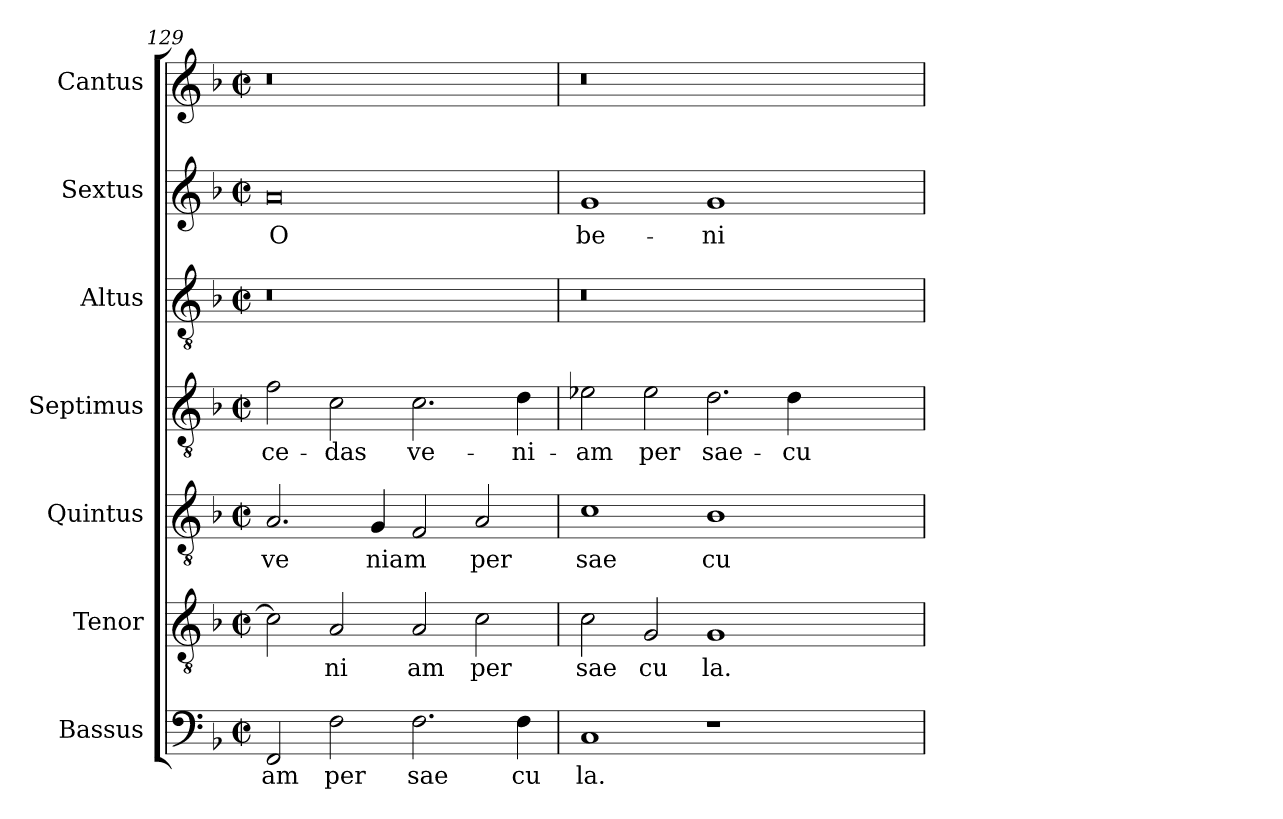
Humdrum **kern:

**kern	**text	**kern	**text	**kern	**text	**kern	**text	**kern	**kern	**text	**kern
*part7	*part7	*part6	*part6	*part5	*part5	*part4	*part4	*part3	*part2	*part2	*part1
*staff7	*staff7	*staff6	*staff6	*staff5	*staff5	*staff4	*staff4	*staff3	*staff2	*staff2	*staff1
*I"Bassus	*	*I"Tenor	*	*I"Quintus	*	*I"Septimus	*	*I"Altus	*I"Sextus	*	*I"Cantus
*clefF4	*	*clefGv2	*	*clefGv2	*	*clefGv2	*	*clefGv2	*clefG2	*	*clefG2
*k[b-]	*	*k[b-]	*	*k[b-]	*	*k[b-]	*	*k[b-]	*k[b-]	*	*k[b-]
*F:	*	*F:	*	*F:	*	*F:	*	*F:	*F:	*	*F:
*M2/2	*	*M2/2	*	*M2/2	*	*M2/2	*	*M2/2	*M2/2	*	*M2/2
*met(c|)	*	*met(c|)	*	*met(c|)	*	*met(c|)	*	*met(c|)	*met(c|)	*	*met(c|)
=129	=129	=129	=129	=129	=129	=129	=129	=129	=129	=129	=129
!	!LO:LY:b:cj	!	!	!	!LO:LY:b:cj	!	!LO:LY:b:cj	!	!	!LO:LY:b:cj	!
2FF/	am	2c\]	.	2.A/	ve	2f\	-ce-	0r	0a	O	0r
!	!LO:LY:b:cj	!	!LO:LY:b:cj	!	!	!	!LO:LY:b:cj	!	!	!	!
2F\	per	2A/	ni	.	.	2c\	-das	.	.	.	.
!	!	!	!	!	!LO:LY:b	!	!	!	!	!	!
.	.	.	.	4G/	niam	.	.	.	.	.	.
!	!LO:LY:b:cj	!	!LO:LY:b:cj	!	!	!	!LO:LY:b:cj	!	!	!	!
2.F\	sae	2A/	am	2F/	.	2.c\	ve-	.	.	.	.
!	!	!	!LO:LY:b:cj	!	!LO:LY:b:cj	!	!	!	!	!	!
.	.	2c\	per	2A/	per	.	.	.	.	.	.
!	!LO:LY:b:cj	!	!	!	!	!	!LO:LY:b:cj	!	!	!	!
4F\	cu	.	.	.	.	4d\	-ni-	.	.	.	.
=130	=130	=130	=130	=130	=130	=130	=130	=130	=130	=130	=130
!	!LO:LY:b:cj	!	!LO:LY:b:cj	!	!LO:LY:b:cj	!	!LO:LY:b:cj	!	!	!LO:LY:b:cj	!
1C	la.	2c\	sae	1c	sae	2e-X\	-am	0r	1g	be-	0r
!	!	!	!LO:LY:b:cj	!	!	!	!LO:LY:b:cj	!	!	!	!
.	.	2G/	cu	.	.	2e-\	per	.	.	.	.
!LO:N:vis=1	!	!	!LO:LY:b:cj	!	!LO:LY:b:cj	!	!LO:LY:b:cj	!	!	!LO:LY:b:cj	!
0r	.	1G	la.	1B-	cu	2.d\	sae-	.	1g	-ni-	.
!	!	!	!	!	!	!	!LO:LY:b:cj	!	!	!	!
.	.	.	.	.	.	4d\	-cu-	.	.	.	.
.	.	1ryy	.	1ryy	.	1ryy	.	1ryy	1ryy	.	1ryy
=	=	=	=	=	=	=	=	=	=	=	=
*-	*-	*-	*-	*-	*-	*-	*-	*-	*-	*-	*-
